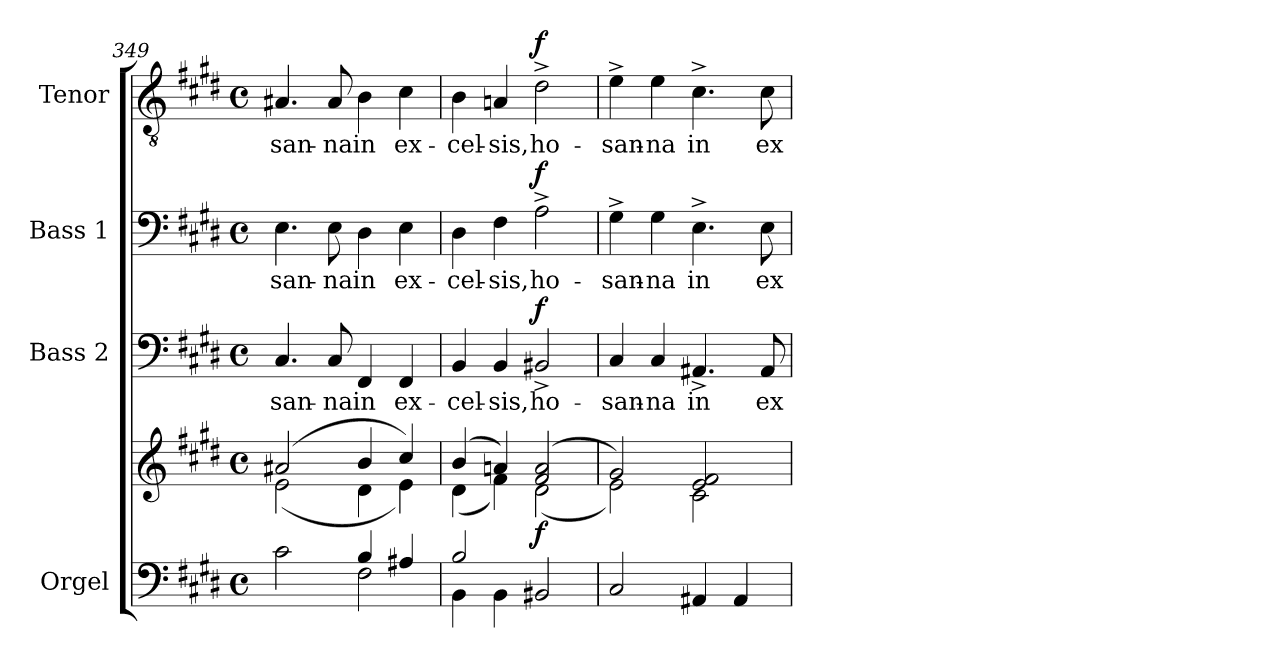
**kern	**kern	**dynam	**kern	**text	**dynam	**kern	**text	**dynam	**kern	**text	**dynam
*part4	*part4	*part4	*part3	*part3	*part3	*part2	*part2	*part2	*part1	*part1	*part1
*staff5	*staff4	*staff4/5	*staff3	*staff3	*staff3	*staff2	*staff2	*staff2	*staff1	*staff1	*staff1
*I"Orgel	*	*	*I"Bass 2	*	*	*I"Bass 1	*	*	*I"Tenor	*	*
*I'Org.	*	*	*I'B2.	*	*	*I'B1.	*	*	*I'T.	*	*
*clefF4	*clefG2	*	*clefF4	*	*	*clefF4	*	*	*clefGv2	*	*
*k[f#c#g#d#]	*k[f#c#g#d#]	*	*k[f#c#g#d#]	*	*	*k[f#c#g#d#]	*	*	*k[f#c#g#d#]	*	*
*E:	*E:	*	*E:	*	*	*E:	*	*	*E:	*	*
*M4/4	*M4/4	*	*M4/4	*	*	*M4/4	*	*	*M4/4	*	*
*met(c)	*met(c)	*	*met(c)	*	*	*met(c)	*	*	*met(c)	*	*
=349	=349	=349	=349	=349	=349	=349	=349	=349	=349	=349	=349
*^	*^	*	*	*	*	*	*	*	*	*	*
!	!	!	!	!	!	!LO:LY:b	!	!	!LO:LY:b	!	!	!LO:LY:b	!
2ryy	2c#\	(2a#X/	(<2e\	.	4.C#/	-san-	.	4.E\	-san-	.	4.A#X/	-san-	.
!	!	!	!	!	!	!LO:LY:b	!	!	!LO:LY:b	!	!	!LO:LY:b	!
.	.	.	.	.	8C#/	-na	.	8E\	-na	.	8A#/	-na	.
!	!	!	!	!	!	!LO:LY:b	!	!	!LO:LY:b	!	!	!LO:LY:b	!
4B/	2F#\	4b/	4d#\	.	4FF#/	in	.	4D#\	in	.	4B\	in	.
!	!	!	!	!	!	!LO:LY:b	!	!	!LO:LY:b	!	!	!LO:LY:b	!
4A#X/	.	4cc#/)	4e\)	.	4FF#/	ex-	.	4E\	ex-	.	4c#\	ex-	.
=350	=350	=350	=350	=350	=350	=350	=350	=350	=350	=350	=350	=350	=350
!	!	!	!	!	!	!LO:LY:b	!	!	!LO:LY:b	!	!	!LO:LY:b	!
2B/	4BB\	(4b/	(<4d#\	.	4BB/	-cel-	.	4D#\	-cel-	.	4B\	-cel-	.
!	!	!	!	!	!	!LO:LY:b	!	!	!LO:LY:b	!	!	!LO:LY:b	!
.	4BB\	4an/)	4f#\)	.	4BB/	-sis,	.	4F#\	-sis,	.	4An/	-sis,	.
!	!	!	!	!LO:DY:b	!	!LO:LY:b	!LO:DY:a	!	!LO:LY:b	!LO:DY:a	!	!LO:LY:b	!LO:DY:a
2BB#X/	2ryy	(2f#/ 2a/	(<2d#\	f	2BB#X^>/	ho-	f	2A^>\	ho-	f	2d#^>\	ho-	f
=351	=351	=351	=351	=351	=351	=351	=351	=351	=351	=351	=351	=351	=351
!	!	!	!	!	!	!LO:LY:b	!	!	!LO:LY:b	!	!	!LO:LY:b	!
*v	*v	*	*	*	*	*	*	*	*	*	*	*	*
2C#/	2g#/)	2e\)	.	4C#/	-san-	.	4G#^>\	-san-	.	4e^>\	-san-	.
!	!	!	!	!	!LO:LY:b	!	!	!LO:LY:b	!	!	!LO:LY:b	!
.	.	.	.	4C#/	-na	.	4G#\	-na	.	4e\	-na	.
!	!	!	!	!	!LO:LY:b	!	!	!LO:LY:b	!	!	!LO:LY:b	!
4AA#X/	2e/ 2f#/	2c#\	.	4.AA#X^>/	in	.	4.E^>\	in	.	4.c#^>\	in	.
4AA#/	.	.	.	.	.	.	.	.	.	.	.	.
!	!	!	!	!	!LO:LY:b	!	!	!LO:LY:b	!	!	!LO:LY:b	!
.	.	.	.	8AA#/	ex-	.	8E\	ex-	.	8c#\	ex-	.
*	*v	*v	*	*	*	*	*	*	*	*	*	*
=	=	=	=	=	=	=	=	=	=	=	=
*-	*-	*-	*-	*-	*-	*-	*-	*-	*-	*-	*-
